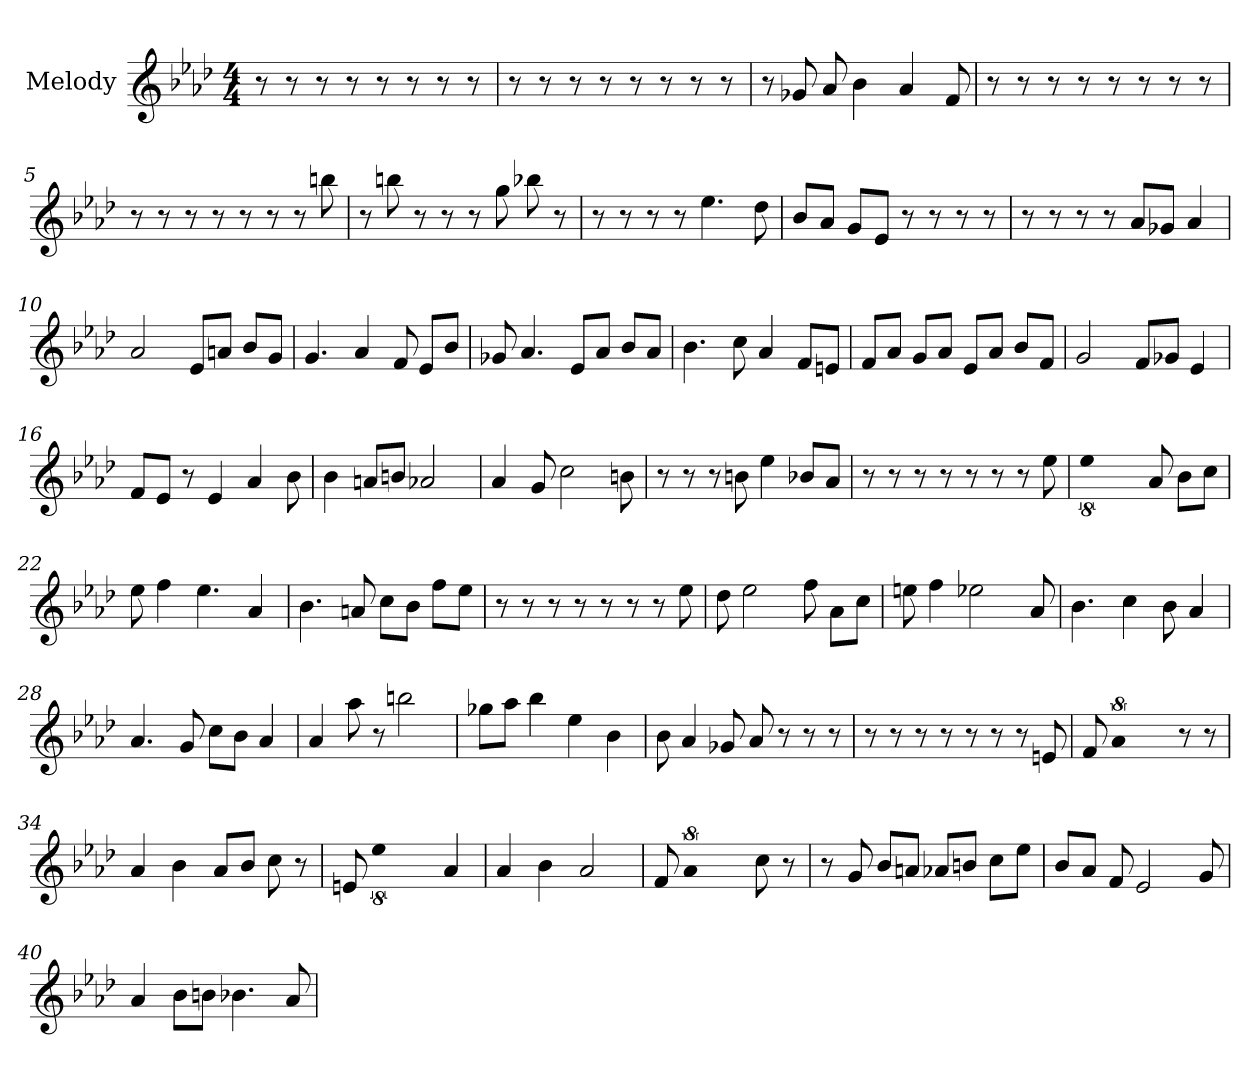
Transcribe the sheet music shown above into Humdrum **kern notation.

**kern
*part1
*staff1
*I"Melody
*clefG2
*k[b-e-a-d-]
*A-:
*M4/4
*MM92
=1
8r
8r
8r
8r
8r
8r
8r
8r
=2
8r
8r
8r
8r
8r
8r
8r
8r
=3
8r
8g-
8a-
4b-
4a-
8f
=4
8r
8r
8r
8r
8r
8r
8r
8r
=5
8r
8r
8r
8r
8r
8r
8r
8bb
=6
8r
8bb
8r
8r
8r
8gg
8bb-
8r
=7
8r
8r
8r
8r
4.ee-
8dd-
=8
8b-/L
8a-/J
8g/L
8e-/J
8r
8r
8r
8r
=9
8r
8r
8r
8r
8a-/L
8g-/J
4a-
=10
2a-
8e-/L
8a/J
8b-/L
8g/J
=11
4.g
4a-
8f
8e-/L
8b-/J
=12
8g-
4.a-
8e-/L
8a-/J
8b-/L
8a-/J
=13
4.b-
8cc
4a-
8f/L
8e/J
=14
8f/L
8a-/J
8g/L
8a-/J
8e-/L
8a-/J
8b-/L
8f/J
=15
2g
8f/L
8g-/J
4e-
=16
8f/L
8e-/J
8r
4e-
4a-
8b-
=17
4b-
8a/L
8b/J
2a-
=18
4a-
8g
2cc
8b
=19
8r
8r
8r
8b
4ee-
8b-/L
8a-/J
=20
8r
8r
8r
8r
8r
8r
8r
8ee-
=21
!LO:N:vis=2
8%5ee-
8a-
8b-\L
8cc\J
=22
8ee-
4ff
4.ee-
4a-
=23
4.b-
8a
8cc\L
8b-\J
8ff\L
8ee-\J
=24
8r
8r
8r
8r
8r
8r
8r
8ee-
=25
8dd-
2ee-
8ff
8a-\L
8cc\J
=26
8ee
4ff
2ee-
8a-
=27
4.b-
4cc
8b-
4a-
=28
4.a-
8g
8cc\L
8b-\J
4a-
=29
4a-
8aa-
8r
2bb
=30
8gg-\L
8aa-\J
4bb-
4ee-
4b-
=31
8b-
4a-
8g-
8a-
8r
8r
8r
=32
8r
8r
8r
8r
8r
8r
8r
8e
=33
8f
!LO:N:vis=2
8%5a-
8r
8r
=34
4a-
4b-
8a-/L
8b-/J
8cc
8r
=35
8e
!LO:N:vis=2
8%5ee-
4a-
=36
4a-
4b-
2a-
=37
8f
!LO:N:vis=2
8%5a-
8cc
8r
=38
8r
8g
8b-/L
8a/J
8a-/L
8b/J
8cc\L
8ee-\J
=39
8b-/L
8a-/J
8f
2e-
8g
=40
4a-
8b-\L
8b\J
4.b-
8a-
=
*-
